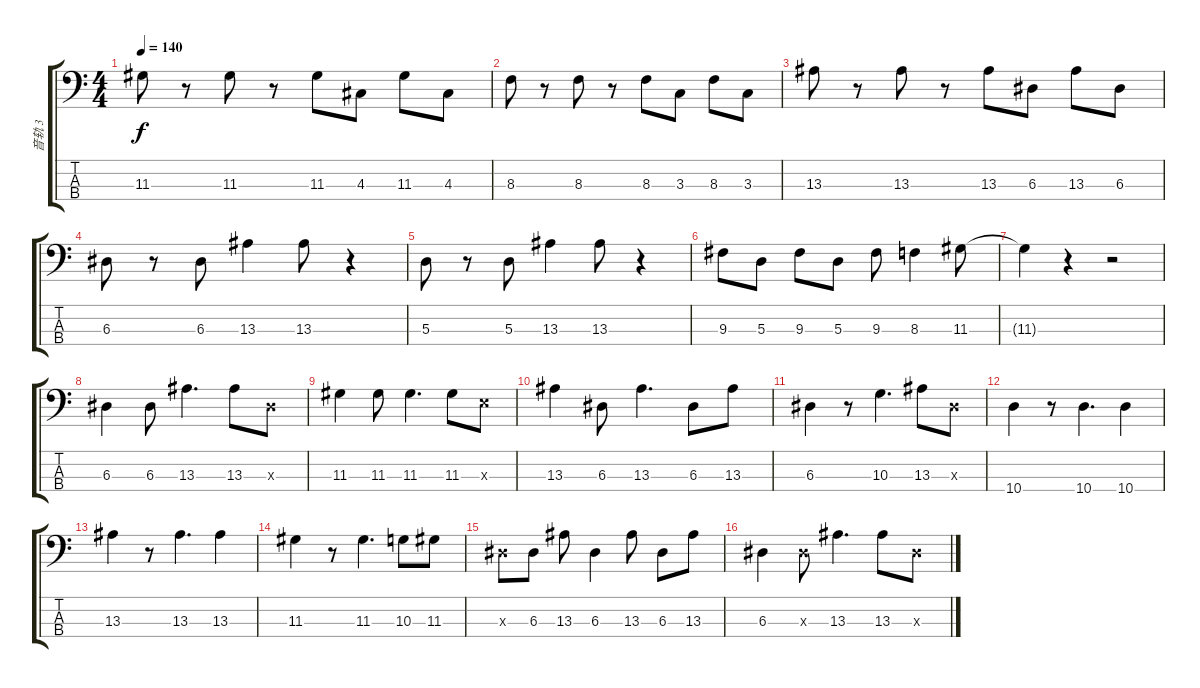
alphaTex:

\track ("音轨 3" "音轨 3") {instrument electricbassfinger}
\staff {score tabs}
\tuning (G2 D2 A1 E1) {hide}
\ts (4 4)
\tempo 140
\clef f4
\ks c
11.3.8{dy f} r.8 11.3.8 r.8 11.3.8 4.3.8 11.3.8 4.3.8 |
8.3.8 r.8 8.3.8 r.8 8.3.8 3.3.8 8.3.8 3.3.8 |
13.3.8 r.8 13.3.8 r.8 13.3.8 6.3.8 13.3.8 6.3.8 |
6.3.8 r.8 6.3.8 13.3.4 13.3.8 r.4 |
5.3.8 r.8 5.3.8 13.3.4 13.3.8 r.4 |
9.3.8 5.3.8 9.3.8 5.3.8 9.3.8 8.3.4 11.3.8 |
11.3{t}.4 r.4 r.2 |
6.3.4 6.3.8 13.3.4{d} 13.3.8 6.3{x}.8 |
11.3.4 11.3.8 11.3.4{d} 11.3.8 7.3{x}.8 |
13.3.4 6.3.8 13.3.4{d} 6.3.8 13.3.8 |
6.3.4 r.8 10.3.4{d} 13.3.8 6.3{x}.8 |
10.4.4 r.8 10.4.4{d} 10.4.4 |
13.3.4 r.8 13.3.4{d} 13.3.4 |
11.3.4 r.8 11.3.4{d} 10.3.8 11.3.8 |
6.3{x}.8 6.3.8 13.3.8 6.3.4 13.3.8 6.3.8 13.3.8 |
6.3.4 6.3{x}.8 13.3.4{d} 13.3.8 6.3{x}.8
